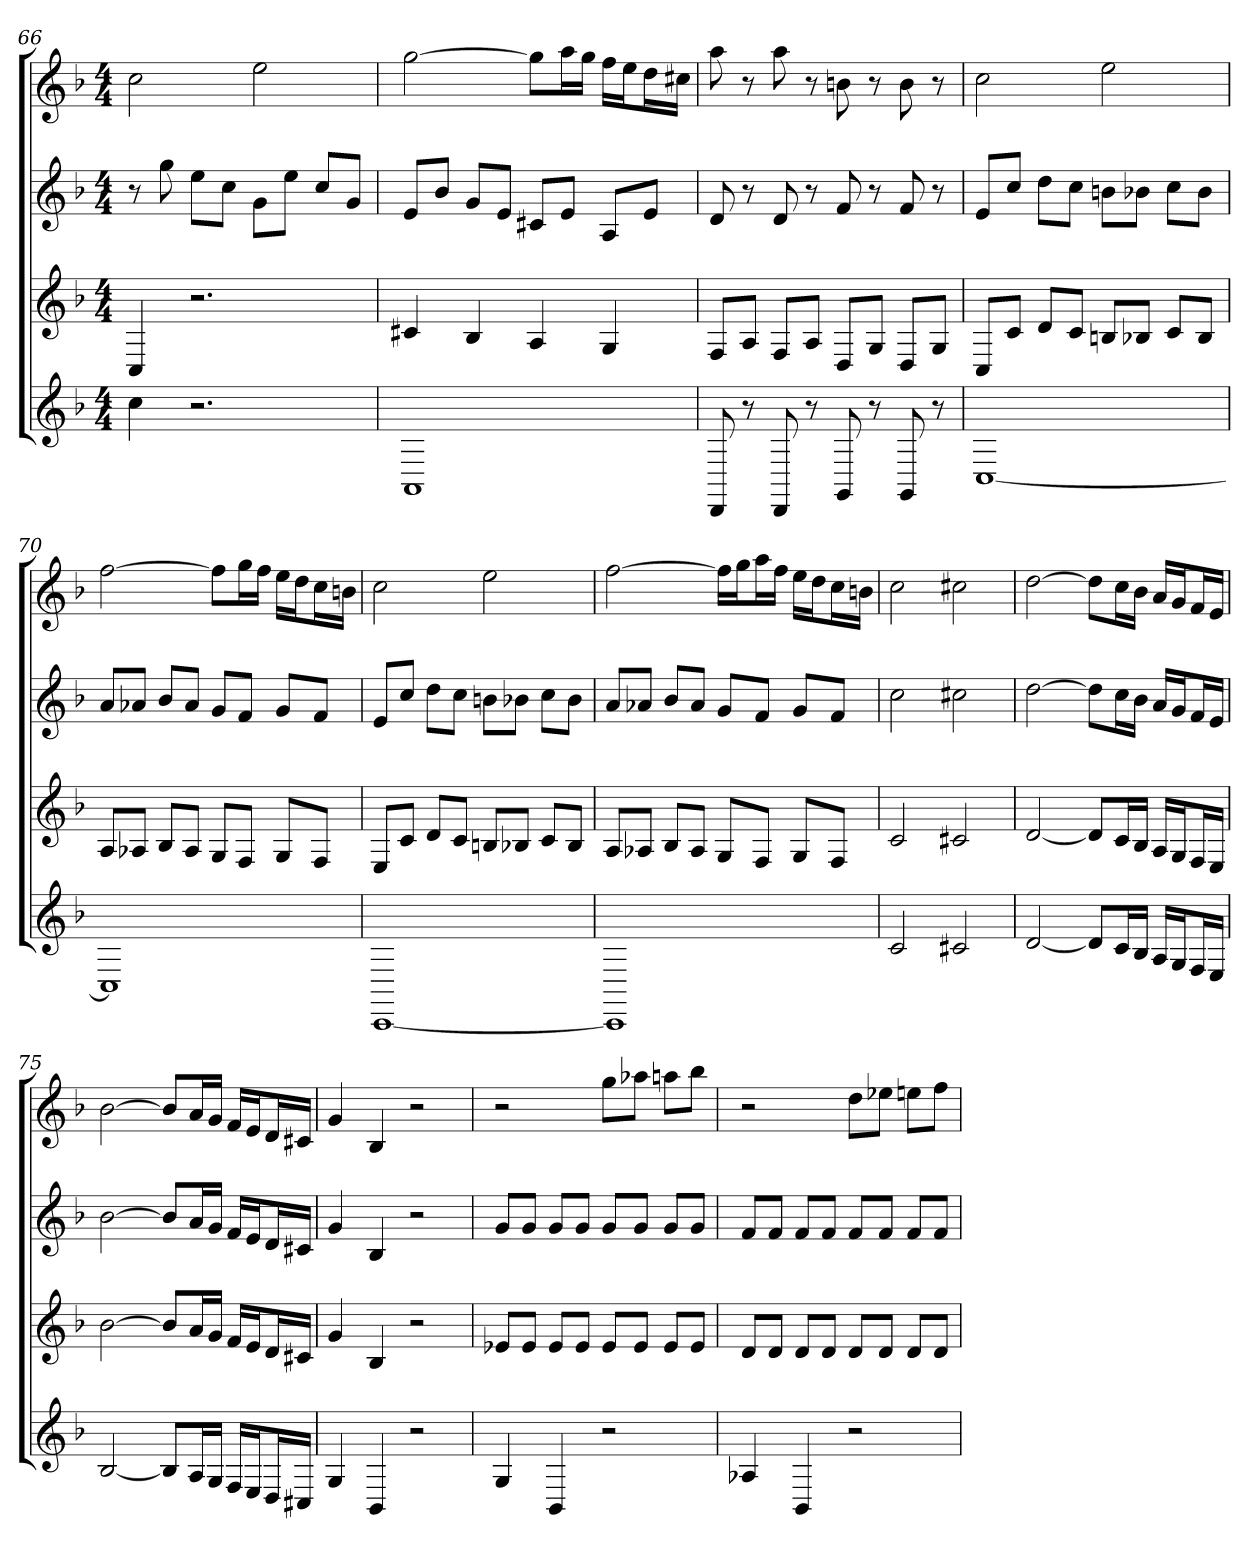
**kern	**kern	**kern	**kern
*part4	*part3	*part2	*part1
*staff4	*staff3	*staff2	*staff1
*k[b-]	*k[b-]	*k[b-]	*k[b-]
*F:	*F:	*F:	*F:
*M4/4	*M4/4	*M4/4	*M4/4
=66	=66	=66	=66
4cc	4C	8r	2cc
.	.	8gg	.
2.r	2.r	8eeL	.
.	.	8ccJ	.
.	.	8gL	2ee
.	.	8eeJ	.
.	.	8ccL	.
.	.	8gJ	.
=67	=67	=67	=67
1AA	4c#X	8eL	[2gg
.	.	8b-J	.
.	4B-	8gL	.
.	.	8eJ	.
.	4A	8c#XL	8ggL]
.	.	8eJ	16aaL
.	.	.	16ggJJ
.	4G	8AL	16ffLL
.	.	.	16eeJ
.	.	8eJ	16ddL
.	.	.	16cc#XJJ
=68	=68	=68	=68
8DD	8FL	8d	8aa
8r	8AJ	8r	8r
8DD	8FL	8d	8aa
8r	8AJ	8r	8r
8GG	8DL	8f	8bn
8r	8GJ	8r	8r
8GG	8DL	8f	8b
8r	8GJ	8r	8r
=69	=69	=69	=69
[1C	8CL	8eL	2cc
.	8cJ	8ccJ	.
.	8dL	8ddL	.
.	8cJ	8ccJ	.
.	8BnL	8bnL	2ee
.	8B-XJ	8b-XJ	.
.	8cL	8ccL	.
.	8B-J	8b-J	.
=70	=70	=70	=70
1C]	8AL	8aL	[2ff
.	8A-XJ	8a-XJ	.
.	8B-L	8b-L	.
.	8A-J	8a-J	.
.	8GL	8gL	8ffL]
.	8FJ	8fJ	16ggL
.	.	.	16ffJJ
.	8GL	8gL	16eeLL
.	.	.	16ddJ
.	8FJ	8fJ	16ccL
.	.	.	16bnJJ
=71	=71	=71	=71
[1CC	8EL	8eL	2cc
.	8cJ	8ccJ	.
.	8dL	8ddL	.
.	8cJ	8ccJ	.
.	8BnL	8bnL	2ee
.	8B-XJ	8b-XJ	.
.	8cL	8ccL	.
.	8B-J	8b-J	.
=72	=72	=72	=72
1CC]	8AL	8aL	[2ff
.	8A-XJ	8a-XJ	.
.	8B-L	8b-L	.
.	8A-J	8a-J	.
.	8GL	8gL	16ffLL]
.	.	.	16ggJ
.	8FJ	8fJ	16aaL
.	.	.	16ffJJ
.	8GL	8gL	16eeLL
.	.	.	16ddJ
.	8FJ	8fJ	16ccL
.	.	.	16bnJJ
=73	=73	=73	=73
2c	2c	2cc	2cc
2c#X	2c#X	2cc#X	2cc#X
=74	=74	=74	=74
[2d	[2d	[2dd	[2dd
8dL]	8dL]	8ddL]	8ddL]
16cL	16cL	16ccL	16ccL
16B-JJ	16B-JJ	16b-JJ	16b-JJ
16ALL	16ALL	16aLL	16aLL
16GJ	16GJ	16gJ	16gJ
16FL	16FL	16fL	16fL
16EJJ	16EJJ	16eJJ	16eJJ
=75	=75	=75	=75
[2B-	[2b-	[2b-	[2b-
8B-L]	8b-L]	8b-L]	8b-L]
16AL	16aL	16aL	16aL
16GJJ	16gJJ	16gJJ	16gJJ
16FLL	16fLL	16fLL	16fLL
16EJ	16eJ	16eJ	16eJ
16DL	16dL	16dL	16dL
16C#XJJ	16c#XJJ	16c#XJJ	16c#XJJ
=76	=76	=76	=76
4G	4g	4g	4g
4BB-	4B-	4B-	4B-
2r	2r	2r	2r
=77	=77	=77	=77
4G	8e-XL	8gL	2r
.	8e-J	8gJ	.
4BB-	8e-L	8gL	.
.	8e-J	8gJ	.
2r	8e-L	8gL	8ggL
.	8e-J	8gJ	8aa-XJ
.	8e-L	8gL	8aanL
.	8e-J	8gJ	8bb-J
=78	=78	=78	=78
4A-X	8dL	8fL	2r
.	8dJ	8fJ	.
4BB-	8dL	8fL	.
.	8dJ	8fJ	.
2r	8dL	8fL	8ddL
.	8dJ	8fJ	8ee-XJ
.	8dL	8fL	8eenL
.	8dJ	8fJ	8ffJ
=	=	=	=
*-	*-	*-	*-
